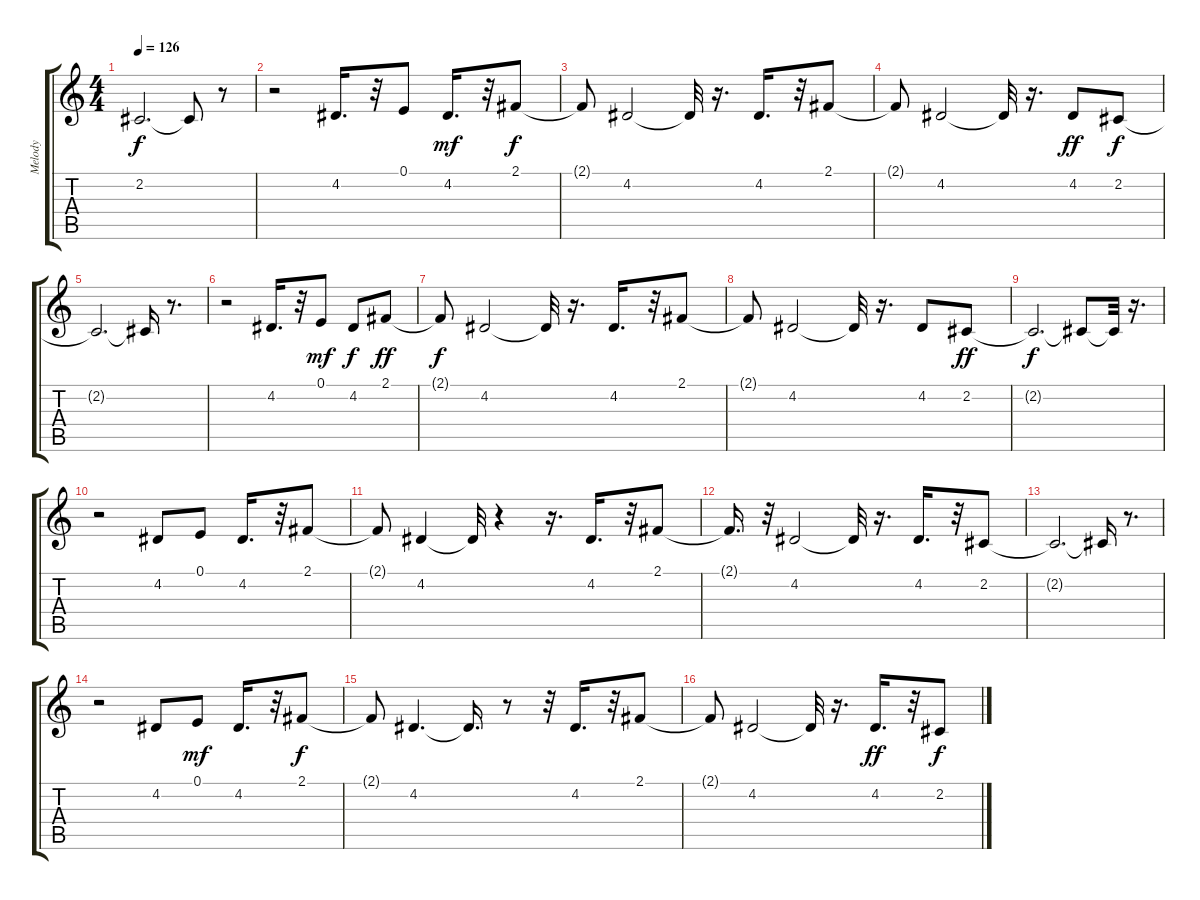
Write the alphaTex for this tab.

\track ("Melody" "Melody") {instrument lead2sawtooth}
\staff {score tabs}
\tuning (E4 B3 G3 D3 A2 E2) {hide}
\ts (4 4)
\tempo 126
\clef g2
\ks c
2.2{t}.2{d dy f} 2.2{t}.8 r.8 |
r.2 4.2.16{d} r.32 0.1.8 4.2.16{d dy mf} r.32 2.1.8{dy f} |
2.1{t}.8 4.2.2 4.2{t}.32 r.16{d} 4.2.16{d} r.32 2.1.8 |
2.1{t}.8 4.2.2 4.2{t}.32 r.16{d} 4.2.8{dy ff} 2.2.8{dy f} |
2.2{t}.2{d} 2.2{t}.16 r.8{d} |
r.2 4.2.16{d} r.32 0.1.8{dy mf} 4.2.8{dy f} 2.1.8{dy ff} |
2.1{t}.8{dy f} 4.2.2 4.2{t}.32 r.16{d} 4.2.16{d} r.32 2.1.8 |
2.1{t}.8 4.2.2 4.2{t}.32 r.16{d} 4.2.8 2.2.8{dy ff} |
2.2{t}.2{d dy f} 2.2{t}.8 2.2{t}.32 r.16{d} |
r.2 4.2.8 0.1.8 4.2.16{d} r.32 2.1.8 |
2.1{t}.8 4.2.4 4.2{t}.32 r.4 r.16{d} 4.2.16{d} r.32 2.1.8 |
2.1{t}.16{d} r.32 4.2.2 4.2{t}.32 r.16{d} 4.2.16{d} r.32 2.2.8 |
2.2{t}.2{d} 2.2{t}.16 r.8{d} |
r.2 4.2.8 0.1.8{dy mf} 4.2.16{d} r.32 2.1.8{dy f} |
2.1{t}.8 4.2.4{d} 4.2{t}.16{d} r.8 r.32 4.2.16{d} r.32 2.1.8 |
2.1{t}.8 4.2.2 4.2{t}.32 r.16{d} 4.2.16{d dy ff} r.32 2.2.8{dy f}
